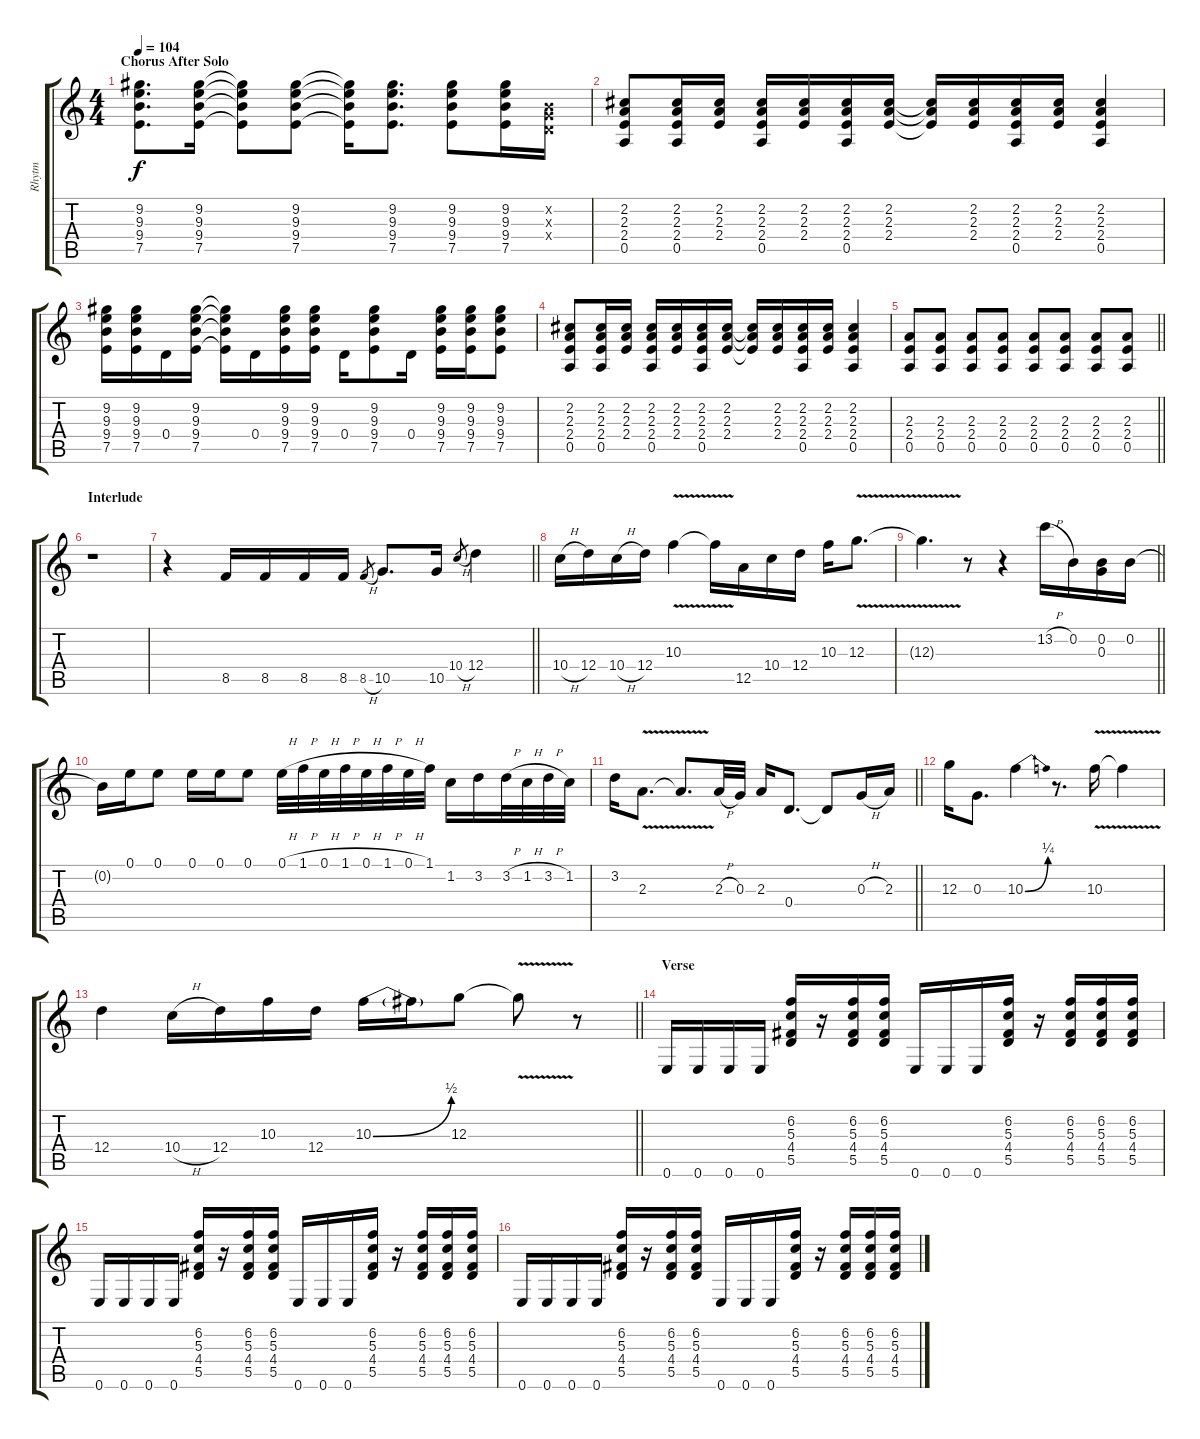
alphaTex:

\track ("Rhytm" "Rhytm") {instrument distortionguitar}
\staff {score tabs}
\tuning (E4 B3 G3 D3 A2 E2) {hide}
\ts (4 4)
\section ("" "Chorus After Solo")
\tempo 104
\clef g2
\ks c
(9.2 9.3 9.4 7.5).8{d dy f} (9.2 9.3 9.4 7.5).16 (9.2{t} 9.3{t} 9.4{t} 7.5{t}).8 (9.2 9.3 9.4 7.5).8 (9.2{t} 9.3{t} 9.4{t} 7.5{t}).16 (9.2 9.3 9.4 7.5).8{d} (9.2 9.3 9.4 7.5).8 (9.2 9.3 9.4 7.5).16 (0.2{x} 0.3{x} 0.4{x}).16 |
(2.2 2.3 2.4 0.5).8 (2.2 2.3 2.4 0.5).16 (2.2 2.3 2.4).16 (2.2 2.3 2.4 0.5).16 (2.2 2.3 2.4).16 (2.2 2.3 2.4 0.5).16 (2.2 2.3 2.4).16 (2.2{t} 2.3{t} 2.4{t}).16 (2.2 2.3 2.4).16 (2.2 2.3 2.4 0.5).16 (2.2 2.3 2.4).16 (2.2 2.3 2.4 0.5).4 |
(9.2 9.3 9.4 7.5).16 (9.2 9.3 9.4 7.5).16 0.4.16 (9.2 9.3 9.4 7.5).16 (9.2{t} 9.3{t} 9.4{t} 7.5{t}).16 0.4.16 (9.2 9.3 9.4 7.5).16 (9.2 9.3 9.4 7.5).16 0.4.16 (9.2 9.3 9.4 7.5).8 0.4.16 (9.2 9.3 9.4 7.5).16 (9.2 9.3 9.4 7.5).16 (9.2 9.3 9.4 7.5).8 |
(2.2 2.3 2.4 0.5).8 (2.2 2.3 2.4 0.5).16 (2.2 2.3 2.4).16 (2.2 2.3 2.4 0.5).16 (2.2 2.3 2.4).16 (2.2 2.3 2.4 0.5).16 (2.2 2.3 2.4).16 (2.2{t} 2.3{t} 2.4{t}).16 (2.2 2.3 2.4).16 (2.2 2.3 2.4 0.5).16 (2.2 2.3 2.4).16 (2.2 2.3 2.4 0.5).4 |
\barLineRight lightlight
(2.3 2.4 0.5).8 (2.3 2.4 0.5).8 (2.3 2.4 0.5).8 (2.3 2.4 0.5).8 (2.3 2.4 0.5).8 (2.3 2.4 0.5).8 (2.3 2.4 0.5).8 (2.3 2.4 0.5).8 |
\section ("" "Interlude")
r.1 |
\barLineRight lightlight
r.4 8.5.16 8.5.16 8.5.16 8.5.16 8.5{h}.8{gr} 10.5.8{d} 10.5.16 10.4{h}.8{gr} 12.4.4 |
10.4{h}.16 12.4.16 10.4{h}.16 12.4.16 10.3{v}.4 10.3{t}.16 12.5.16 10.4.16 12.4.16 10.3.16 12.3{v}.8{d} |
\barLineRight lightlight
12.3{v t}.4{d} r.8 r.4 13.2{h}.16 0.2.16 (0.2 0.3).16 0.2.16 |
0.2{t}.16 0.1.16 0.1.8 0.1.16 0.1.16 0.1.8 0.1{h}.32 1.1{h}.32 0.1{h}.32 1.1{h}.32 0.1{h}.32 1.1{h}.32 0.1{h}.32 1.1.32 1.2.16 3.2.16 3.2{h}.32 1.2{h}.32 3.2{h}.32 1.2.32 |
\barLineRight lightlight
3.2.16 2.3{v}.8{d} 2.3{t}.8{d} 2.3{h}.32 0.3.32 2.3.16 0.4.8{d} 0.4{t}.8 0.3{h}.16 2.3.16 |
12.3.16 0.3.8{d} 10.3{be (bend 0 0 60 1)}.4 r.8{d} 10.3{v}.16 10.3{v t}.4 |
\barLineRight lightlight
12.4.4 10.4{h}.16 12.4.16 10.3.16 12.4.16 10.3{be (bend 0 0 60 2)}.16 10.3{t}.16 12.3.8 12.3{v t}.8 r.8 |
\section ("" "Verse")
0.6.16 0.6.16 0.6.16 0.6.16 (6.2 5.3 4.4 5.5).16 r.16 (6.2 5.3 4.4 5.5).16 (6.2 5.3 4.4 5.5).16 0.6.16 0.6.16 0.6.16 (6.2 5.3 4.4 5.5).16 r.16 (6.2 5.3 4.4 5.5).16 (6.2 5.3 4.4 5.5).16 (6.2 5.3 4.4 5.5).16 |
0.6.16 0.6.16 0.6.16 0.6.16 (6.2 5.3 4.4 5.5).16 r.16 (6.2 5.3 4.4 5.5).16 (6.2 5.3 4.4 5.5).16 0.6.16 0.6.16 0.6.16 (6.2 5.3 4.4 5.5).16 r.16 (6.2 5.3 4.4 5.5).16 (6.2 5.3 4.4 5.5).16 (6.2 5.3 4.4 5.5).16 |
0.6.16 0.6.16 0.6.16 0.6.16 (6.2 5.3 4.4 5.5).16 r.16 (6.2 5.3 4.4 5.5).16 (6.2 5.3 4.4 5.5).16 0.6.16 0.6.16 0.6.16 (6.2 5.3 4.4 5.5).16 r.16 (6.2 5.3 4.4 5.5).16 (6.2 5.3 4.4 5.5).16 (6.2 5.3 4.4 5.5).16
